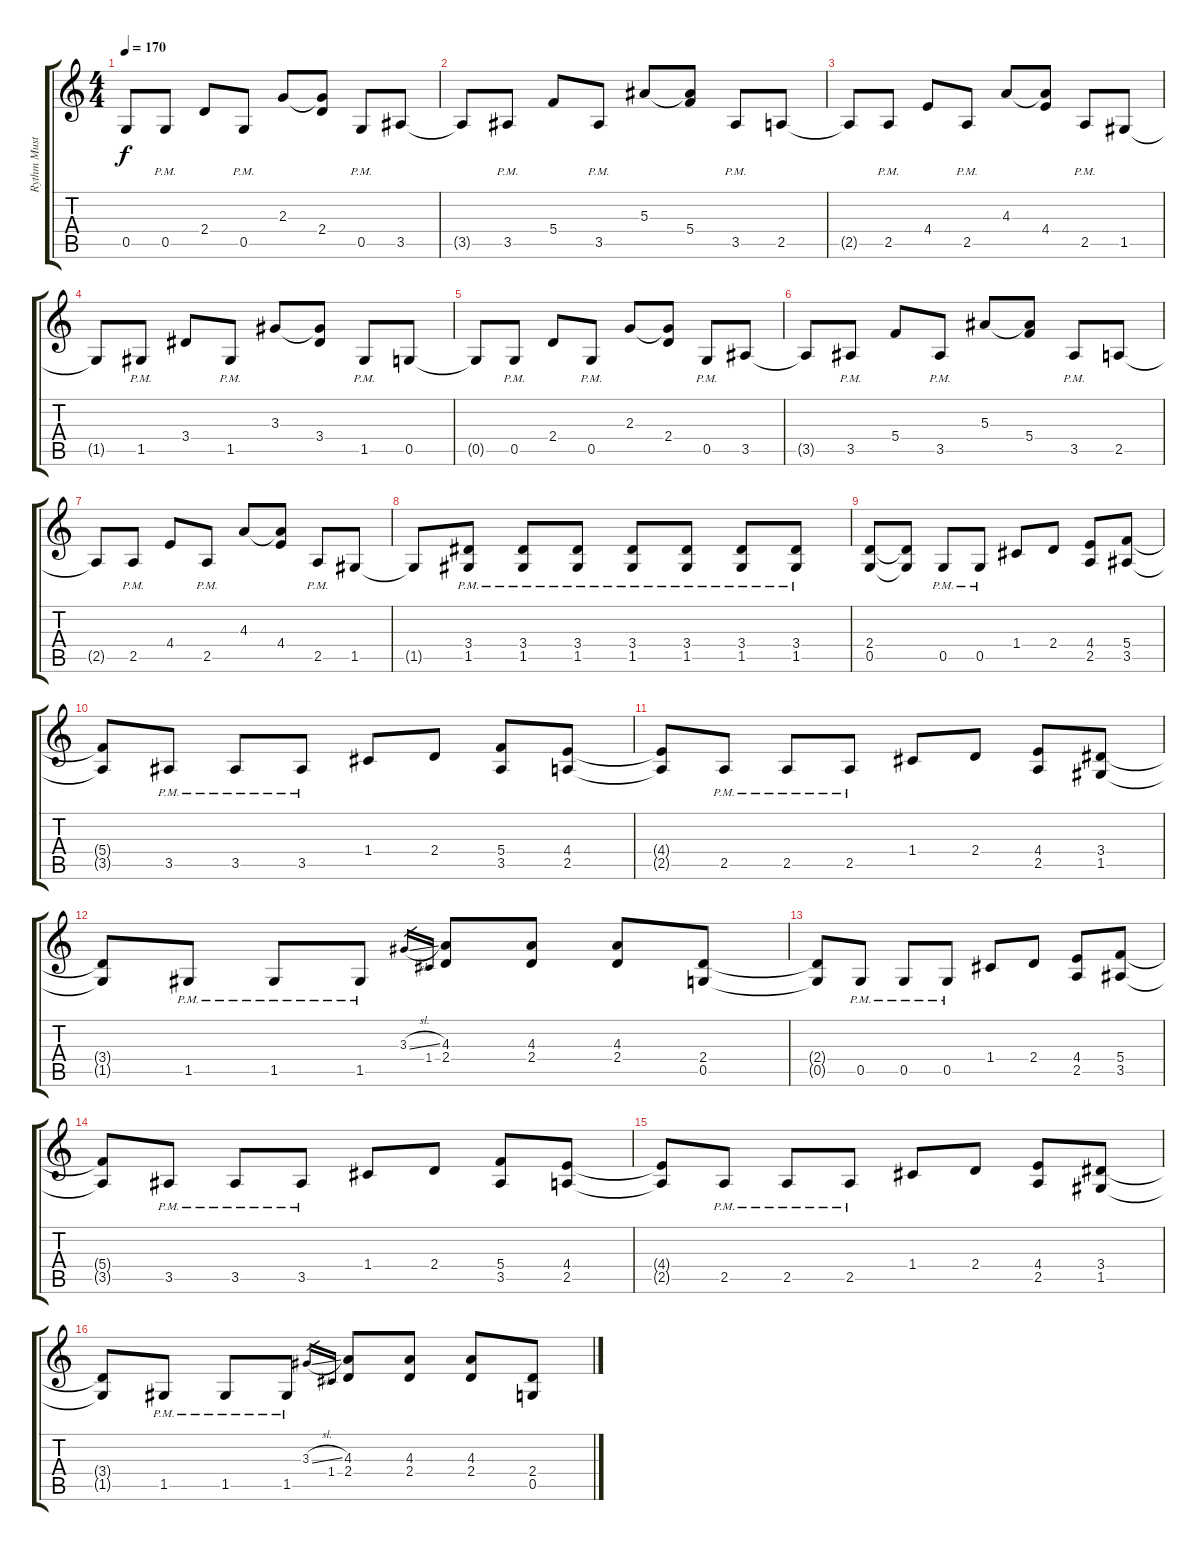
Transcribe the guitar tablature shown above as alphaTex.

\track ("Rythm Mustaine" "Rythm Must") {instrument distortionguitar}
\staff {score tabs}
\tuning (D4 A3 F3 C3 G2 D2) {hide}
\ts (4 4)
\tempo 170
\clef g2
\ks c
0.5{t}.8{dy f} 0.5{pm}.8 2.4.8 0.5{pm}.8 2.3.8 (2.3{t} 2.4).8 0.5{pm}.8 3.5.8 |
3.5{t}.8 3.5{pm}.8 5.4.8 3.5{pm}.8 5.3.8 (5.3{t} 5.4).8 3.5{pm}.8 2.5.8 |
2.5{t}.8 2.5{pm}.8 4.4.8 2.5{pm}.8 4.3.8 (4.3{t} 4.4).8 2.5{pm}.8 1.5.8 |
1.5{t}.8 1.5{pm}.8 3.4.8 1.5{pm}.8 3.3.8 (3.3{t} 3.4).8 1.5{pm}.8 0.5.8 |
0.5{t}.8 0.5{pm}.8 2.4.8 0.5{pm}.8 2.3.8 (2.3{t} 2.4).8 0.5{pm}.8 3.5.8 |
3.5{t}.8 3.5{pm}.8 5.4.8 3.5{pm}.8 5.3.8 (5.3{t} 5.4).8 3.5{pm}.8 2.5.8 |
2.5{t}.8 2.5{pm}.8 4.4.8 2.5{pm}.8 4.3.8 (4.3{t} 4.4).8 2.5{pm}.8 1.5.8 |
1.5{t}.8 (3.4{pm} 1.5{pm}).8 (3.4{pm} 1.5{pm}).8 (3.4{pm} 1.5{pm}).8 (3.4{pm} 1.5{pm}).8 (3.4{pm} 1.5{pm}).8 (3.4{pm} 1.5{pm}).8 (3.4{pm} 1.5{pm}).8 |
(2.4 0.5).8 (2.4{t} 0.5{t}).8 0.5{pm}.8 0.5{pm}.8 1.4.8 2.4.8 (4.4 2.5).8 (5.4 3.5).8 |
(5.4{t} 3.5{t}).8 3.5{pm}.8 3.5{pm}.8 3.5{pm}.8 1.4.8 2.4.8 (5.4 3.5).8 (4.4 2.5).8 |
(4.4{t} 2.5{t}).8 2.5{pm}.8 2.5{pm}.8 2.5{pm}.8 1.4.8 2.4.8 (4.4 2.5).8 (3.4 1.5).8 |
(3.4{t} 1.5{t}).8 1.5{pm}.8 1.5{pm}.8 1.5{pm}.8 3.3{sl}.16{gr} 1.4.16{gr} (4.3 2.4).8 (4.3 2.4).8 (4.3 2.4).8 (2.4 0.5).8 |
(2.4{t} 0.5{t}).8 0.5{pm}.8 0.5{pm}.8 0.5{pm}.8 1.4.8 2.4.8 (4.4 2.5).8 (5.4 3.5).8 |
(5.4{t} 3.5{t}).8 3.5{pm}.8 3.5{pm}.8 3.5{pm}.8 1.4.8 2.4.8 (5.4 3.5).8 (4.4 2.5).8 |
(4.4{t} 2.5{t}).8 2.5{pm}.8 2.5{pm}.8 2.5{pm}.8 1.4.8 2.4.8 (4.4 2.5).8 (3.4 1.5).8 |
(3.4{t} 1.5{t}).8 1.5{pm}.8 1.5{pm}.8 1.5{pm}.8 3.3{sl}.16{gr} 1.4.16{gr} (4.3 2.4).8 (4.3 2.4).8 (4.3 2.4).8 (2.4 0.5).8
